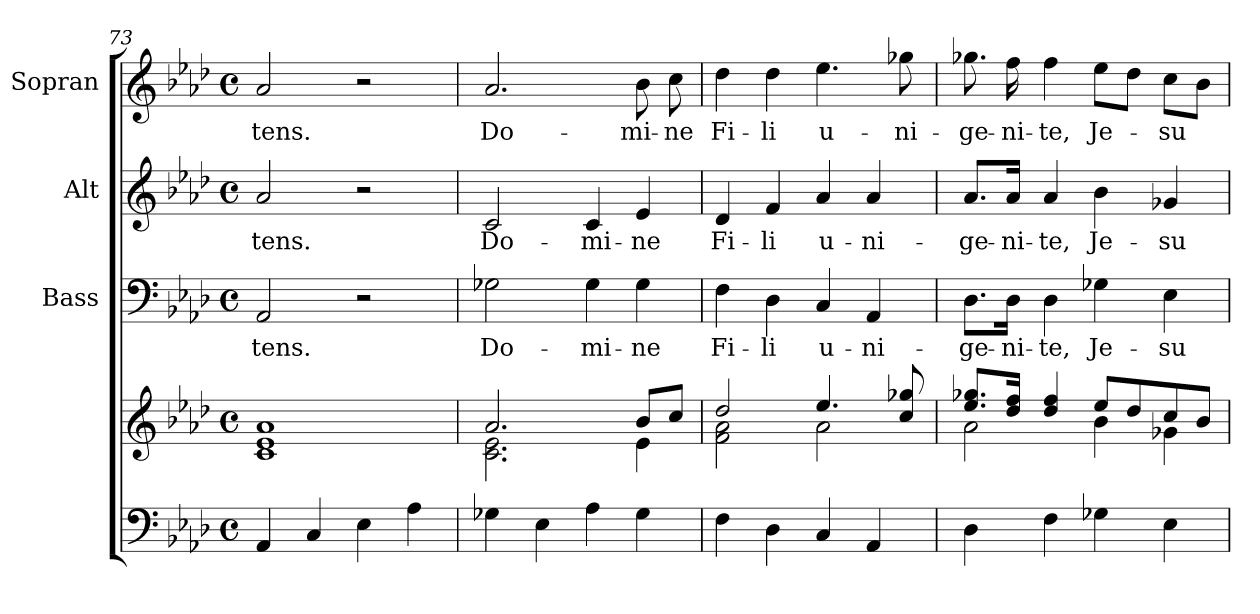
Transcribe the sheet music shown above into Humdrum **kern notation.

**kern	**kern	**kern	**text	**kern	**text	**kern	**text
*part4	*part4	*part3	*part3	*part2	*part2	*part1	*part1
*staff5	*staff4	*staff3	*staff3	*staff2	*staff2	*staff1	*staff1
*	*	*I"Bass	*	*I"Alt	*	*I"Sopran	*
*	*	*I'B.	*	*I'A.	*	*I'S.	*
*clefF4	*clefG2	*clefF4	*	*clefG2	*	*clefG2	*
*k[b-e-a-d-]	*k[b-e-a-d-]	*k[b-e-a-d-]	*	*k[b-e-a-d-]	*	*k[b-e-a-d-]	*
*A-:	*A-:	*A-:	*	*A-:	*	*A-:	*
*M4/4	*M4/4	*M4/4	*	*M4/4	*	*M4/4	*
*met(c)	*met(c)	*met(c)	*	*met(c)	*	*met(c)	*
=73	=73	=73	=73	=73	=73	=73	=73
!	!	!	!LO:LY:b	!	!LO:LY:b	!	!LO:LY:b
4AA-/	1c 1e- 1a-	2AA-/	-tens.	2a-/	-tens.	2a-/	-tens.
4C/	.	.	.	.	.	.	.
4E-\	.	2r	.	2r	.	2r	.
4A-\	.	.	.	.	.	.	.
=74	=74	=74	=74	=74	=74	=74	=74
*	*^	*	*	*	*	*	*
!	!	!	!	!LO:LY:b	!	!LO:LY:b	!	!LO:LY:b
4G-X\	2.a-/	2.c\ 2.e-\	2G-X\	Do-	2c/	Do-	2.a-/	Do-
4E-\	.	.	.	.	.	.	.	.
!	!	!	!	!LO:LY:b	!	!LO:LY:b	!	!
4A-\	.	.	4G-\	-mi-	4c/	-mi-	.	.
!	!	!	!	!LO:LY:b	!	!LO:LY:b	!	!LO:LY:b
4G-\	8b-/L	4e-\	4G-\	-ne	4e-/	-ne	8b-\	-mi-
!	!	!	!	!	!	!	!	!LO:LY:b
.	8cc/J	.	.	.	.	.	8cc\	-ne
!!LO:LB:g=z
=75	=75	=75	=75	=75	=75	=75	=75	=75
!	!	!	!	!LO:LY:b	!	!LO:LY:b	!	!LO:LY:b
4F\	2dd-/	2f\ 2a-\	4F\	Fi-	4d-/	Fi-	4dd-\	Fi-
!	!	!	!	!LO:LY:b	!	!LO:LY:b	!	!LO:LY:b
4D-\	.	.	4D-\	-li	4f/	-li	4dd-\	-li
!	!	!	!	!LO:LY:b	!	!LO:LY:b	!	!LO:LY:b
4C/	4.ee-/	2a-\	4C/	u-	4a-/	u-	4.ee-\	u-
!	!	!	!	!LO:LY:b	!	!LO:LY:b	!	!
4AA-/	.	.	4AA-/	-ni-	4a-/	-ni-	.	.
!	!	!	!	!	!	!	!	!LO:LY:b
.	8cc/ 8gg-X/	.	.	.	.	.	8gg-X\	-ni-
=76	=76	=76	=76	=76	=76	=76	=76	=76
!	!	!	!	!LO:LY:b	!	!LO:LY:b	!	!LO:LY:b
4D-\	8.ee-/ 8.gg-X/L	2a-\	8.D-\L	-ge-	8.a-/L	-ge-	8.gg-X\	-ge-
!	!	!	!	!LO:LY:b	!	!LO:LY:b	!	!LO:LY:b
.	16dd-/ 16ff/Jk	.	16D-\Jk	-ni-	16a-/Jk	-ni-	16ff\	-ni-
!	!	!	!	!LO:LY:b	!	!LO:LY:b	!	!LO:LY:b
4F\	4dd-/ 4ff/	.	4D-\	-te,	4a-/	-te,	4ff\	-te,
!	!	!	!	!LO:LY:b	!	!LO:LY:b	!	!LO:LY:b
4G-X\	8ee-/L	4b-\	4G-X\	Je-	4b-\	Je-	8ee-\L	Je-
.	8dd-/	.	.	.	.	.	8dd-\J	.
!	!	!	!	!LO:LY:b	!	!LO:LY:b	!	!LO:LY:b
4E-\	8cc/	4g-X\	4E-\	-su	4g-X/	-su	8cc\L	-su
.	8b-/J	.	.	.	.	.	8b-\J	.
*	*v	*v	*	*	*	*	*	*
=	=	=	=	=	=	=	=
*-	*-	*-	*-	*-	*-	*-	*-
